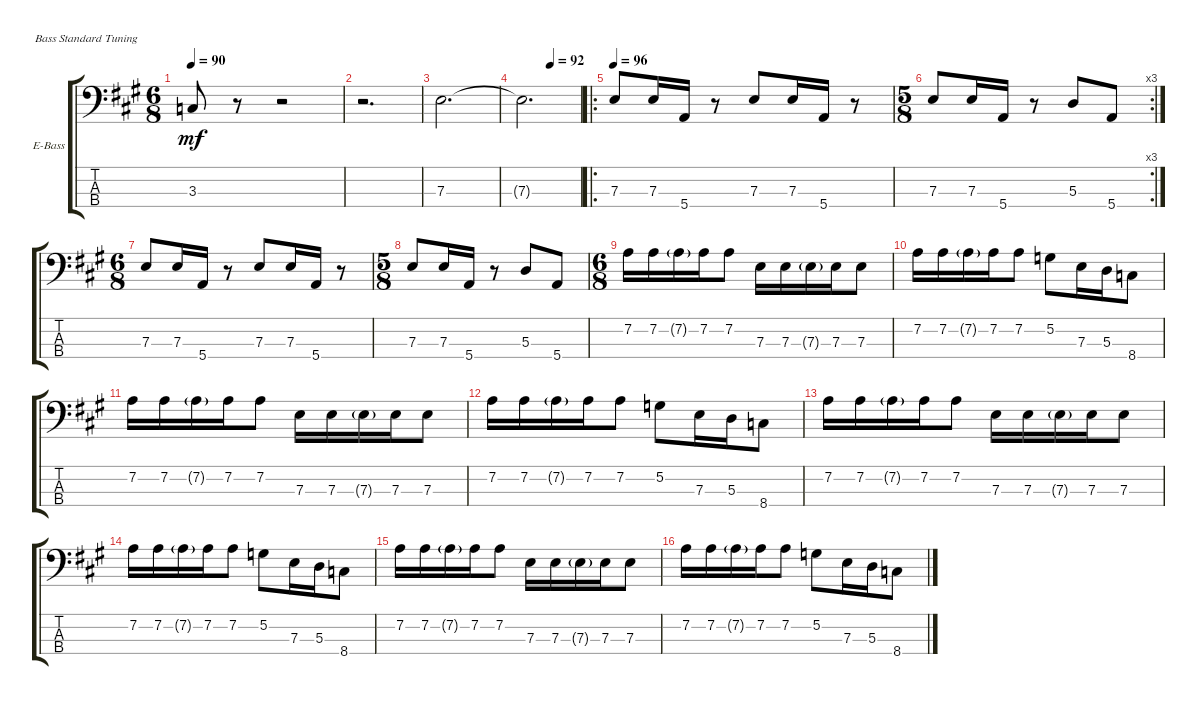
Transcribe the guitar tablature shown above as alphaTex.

\bracketExtendMode groupsimilarinstruments
\firstSystemTrackNameOrientation horizontal
\otherSystemsTrackNameOrientation horizontal
\track ("Bass" "E-Bass") {instrument electricbassfinger}
\staff {score tabs}
\tuning (G2 D2 A1 E1)
\ts (6 8)
\tempo 90
\clef f4
\ks a
3.3.8{dy mf} r.8 r.2 |
r.2{d} |
7.3.2{d} |
\tempo (92 0.5)
7.3{t}.2{d} |
\ro
\tempo 96
7.3.8 7.3.16 5.4.16 r.8 7.3.8 7.3.16 5.4.16 r.8 |
\rc 3
\ts (5 8)
\beaming (8 3 2)
7.3.8 7.3.16 5.4.16 r.8 5.3.8 5.4.8 |
\ts (6 8)
\beaming (8 3 3)
7.3.8 7.3.16 5.4.16 r.8 7.3.8 7.3.16 5.4.16 r.8 |
\ts (5 8)
\beaming (8 3 2)
7.3.8 7.3.16 5.4.16 r.8 5.3.8 5.4.8 |
\ts (6 8)
\beaming (8 3 3)
7.2.16 7.2.16 7.2{g}.16 7.2.16 7.2.8 7.3.16 7.3.16 7.3{g}.16 7.3.16 7.3.8 |
7.2.16 7.2.16 7.2{g}.16 7.2.16 7.2.8 5.2.8 7.3.16 5.3.16 8.4.8 |
7.2.16 7.2.16 7.2{g}.16 7.2.16 7.2.8 7.3.16 7.3.16 7.3{g}.16 7.3.16 7.3.8 |
7.2.16 7.2.16 7.2{g}.16 7.2.16 7.2.8 5.2.8 7.3.16 5.3.16 8.4.8 |
7.2.16 7.2.16 7.2{g}.16 7.2.16 7.2.8 7.3.16 7.3.16 7.3{g}.16 7.3.16 7.3.8 |
7.2.16 7.2.16 7.2{g}.16 7.2.16 7.2.8 5.2.8 7.3.16 5.3.16 8.4.8 |
7.2.16 7.2.16 7.2{g}.16 7.2.16 7.2.8 7.3.16 7.3.16 7.3{g}.16 7.3.16 7.3.8 |
7.2.16 7.2.16 7.2{g}.16 7.2.16 7.2.8 5.2.8 7.3.16 5.3.16 8.4.8
